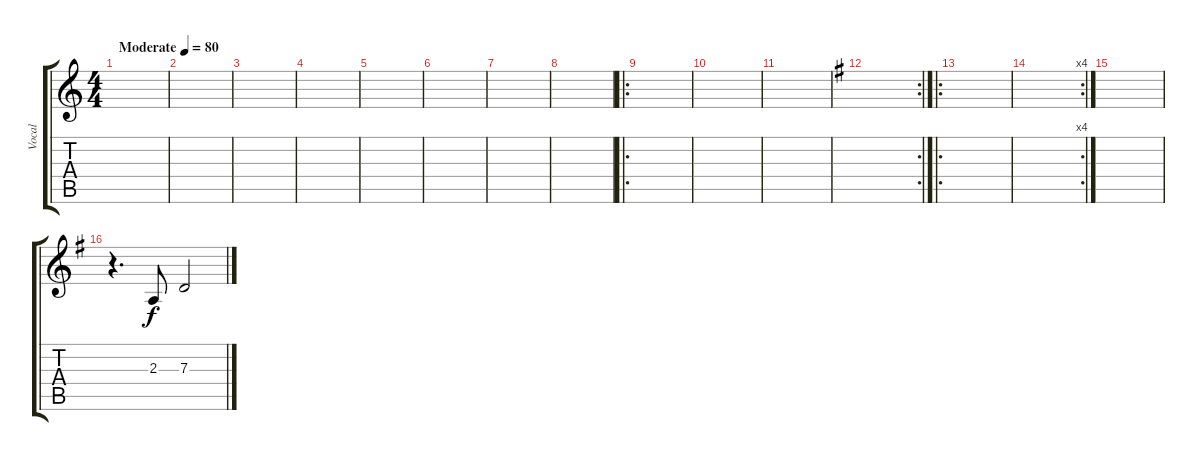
\track ("Vocal" "Vocal") {instrument lead2sawtooth}
\staff {score tabs}
\tuning (E4 B3 G3 D3 A2 E2) {hide}
\ts (4 4)
\tempo (80 "Moderate")
\clef g2
\ks c
|
|
|
|
|
|
|
|
\ro
|
|
|
\rc 2
\ks eminor
|
\ro
|
\rc 4
|
|
r.4{d} 2.3.8 7.3.2
